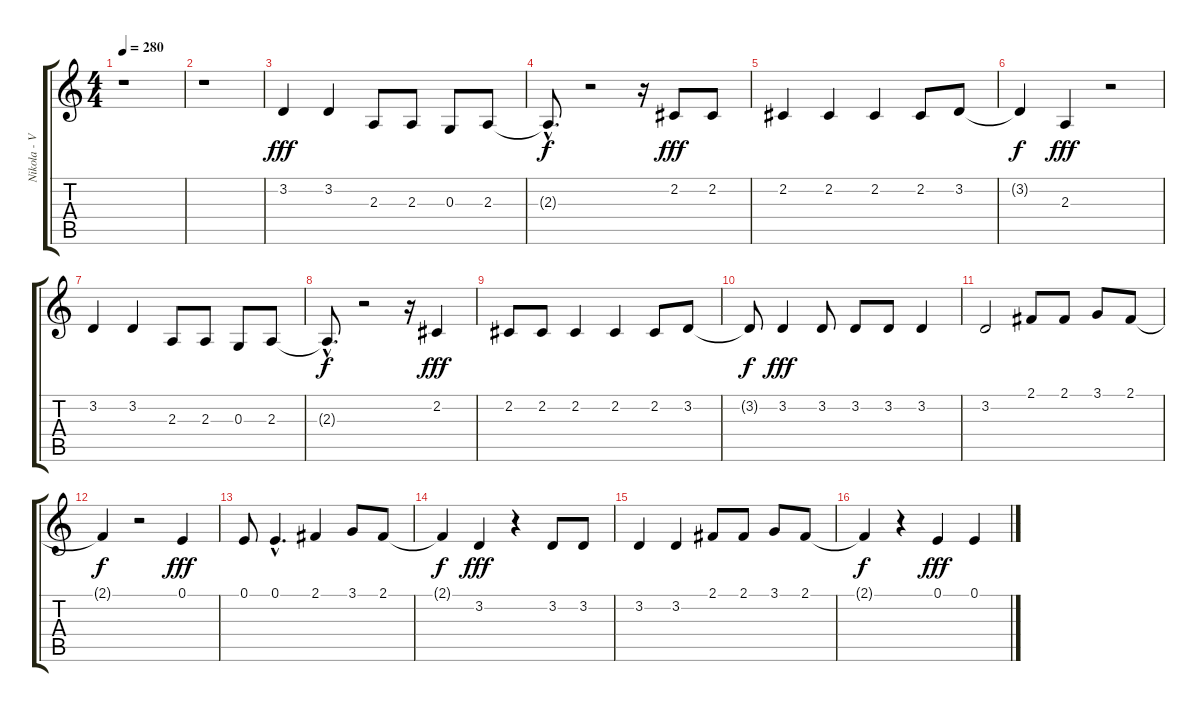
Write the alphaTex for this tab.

\track ("Nikola - Vocal" "Nikola - V") {instrument flute}
\staff {score tabs}
\tuning (E4 B3 G3 D3 A2 E2) {hide}
\ts (4 4)
\tempo 280
\clef g2
\ks c
r.1{dy fff} |
r.1 |
3.2.4{instrument oboe} 3.2.4 2.3.8 2.3.8 0.3.8 2.3.8 |
2.3{hac t}.8{d dy f} r.2 r.16 2.2.8{dy fff} 2.2.8 |
2.2.4 2.2.4 2.2.4 2.2.8 3.2.8 |
3.2{t}.4{dy f} 2.3.4{dy fff} r.2 |
3.2.4 3.2.4 2.3.8 2.3.8 0.3.8 2.3.8 |
2.3{hac t}.8{d dy f} r.2 r.16 2.2.4{dy fff} |
2.2.8 2.2.8 2.2.4 2.2.4 2.2.8 3.2.8 |
3.2{t}.8{dy f} 3.2.4{dy fff} 3.2.8 3.2.8 3.2.8 3.2.4 |
3.2.2 2.1.8 2.1.8 3.1.8 2.1.8 |
2.1{t}.4{dy f} r.2 0.1.4{dy fff} |
0.1.8 0.1{hac}.4{d} 2.1.4 3.1.8 2.1.8 |
2.1{t}.4{dy f} 3.2.4{dy fff} r.4 3.2.8 3.2.8 |
3.2.4 3.2.4 2.1.8 2.1.8 3.1.8 2.1.8 |
2.1{t}.4{dy f} r.4 0.1.4{dy fff} 0.1.4
